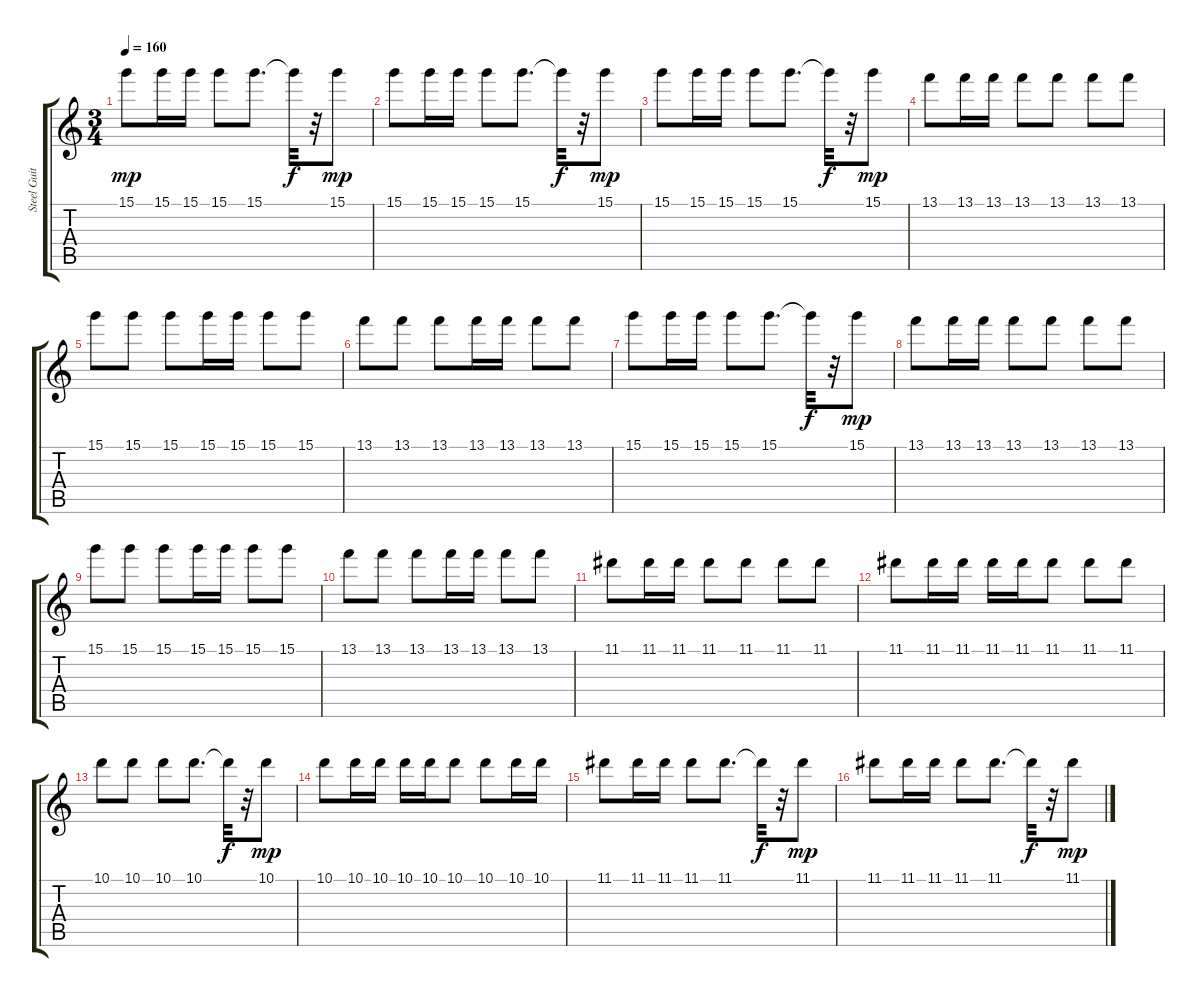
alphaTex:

\track ("Steel Guitar High" "Steel Guit") {instrument acousticguitarsteel}
\staff {score tabs}
\tuning (E4 B3 G3 D3 A2 E2) {hide}
\ts (3 4)
\tempo 160
\clef g2
\ks c
15.1.8{dy mp} 15.1.16 15.1.16 15.1.8 15.1.8{d} 15.1{t}.32{dy f} r.32 15.1.8{dy mp} |
15.1.8 15.1.16 15.1.16 15.1.8 15.1.8{d} 15.1{t}.32{dy f} r.32 15.1.8{dy mp} |
15.1.8 15.1.16 15.1.16 15.1.8 15.1.8{d} 15.1{t}.32{dy f} r.32 15.1.8{dy mp} |
13.1.8 13.1.16 13.1.16 13.1.8 13.1.8 13.1.8 13.1.8 |
15.1.8 15.1.8 15.1.8 15.1.16 15.1.16 15.1.8 15.1.8 |
13.1.8 13.1.8 13.1.8 13.1.16 13.1.16 13.1.8 13.1.8 |
15.1.8 15.1.16 15.1.16 15.1.8 15.1.8{d} 15.1{t}.32{dy f} r.32 15.1.8{dy mp} |
13.1.8 13.1.16 13.1.16 13.1.8 13.1.8 13.1.8 13.1.8 |
15.1.8 15.1.8 15.1.8 15.1.16 15.1.16 15.1.8 15.1.8 |
13.1.8 13.1.8 13.1.8 13.1.16 13.1.16 13.1.8 13.1.8 |
11.1.8 11.1.16 11.1.16 11.1.8 11.1.8 11.1.8 11.1.8 |
11.1.8 11.1.16 11.1.16 11.1.16 11.1.16 11.1.8 11.1.8 11.1.8 |
10.1.8 10.1.8 10.1.8 10.1.8{d} 10.1{t}.32{dy f} r.32 10.1.8{dy mp} |
10.1.8 10.1.16 10.1.16 10.1.16 10.1.16 10.1.8 10.1.8 10.1.16 10.1.16 |
11.1.8 11.1.16 11.1.16 11.1.8 11.1.8{d} 11.1{t}.32{dy f} r.32 11.1.8{dy mp} |
11.1.8 11.1.16 11.1.16 11.1.8 11.1.8{d} 11.1{t}.32{dy f} r.32 11.1.8{dy mp}
